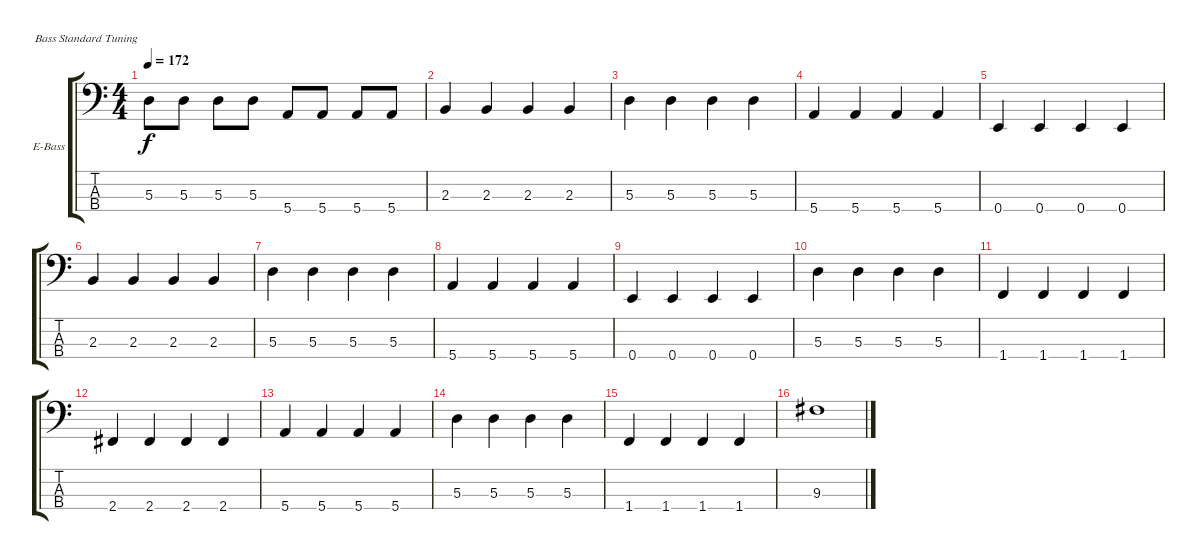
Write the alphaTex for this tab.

\bracketExtendMode groupsimilarinstruments
\firstSystemTrackNameOrientation horizontal
\otherSystemsTrackNameOrientation horizontal
\track ("Bass" "E-Bass") {instrument electricbassfinger}
\staff {score tabs}
\tuning (G2 D2 A1 E1)
\ts (4 4)
\tempo 172
\clef f4
\ks c
5.3.8{dy f} 5.3.8 5.3.8 5.3.8 5.4.8 5.4.8 5.4.8 5.4.8 |
2.3.4 2.3.4 2.3.4 2.3.4 |
5.3.4 5.3.4 5.3.4 5.3.4 |
5.4.4 5.4.4 5.4.4 5.4.4 |
0.4.4 0.4.4 0.4.4 0.4.4 |
2.3.4 2.3.4 2.3.4 2.3.4 |
5.3.4 5.3.4 5.3.4 5.3.4 |
5.4.4 5.4.4 5.4.4 5.4.4 |
0.4.4 0.4.4 0.4.4 0.4.4 |
5.3.4 5.3.4 5.3.4 5.3.4 |
1.4.4 1.4.4 1.4.4 1.4.4 |
2.4.4 2.4.4 2.4.4 2.4.4 |
5.4.4 5.4.4 5.4.4 5.4.4 |
5.3.4 5.3.4 5.3.4 5.3.4 |
1.4.4 1.4.4 1.4.4 1.4.4 |
9.3.1
